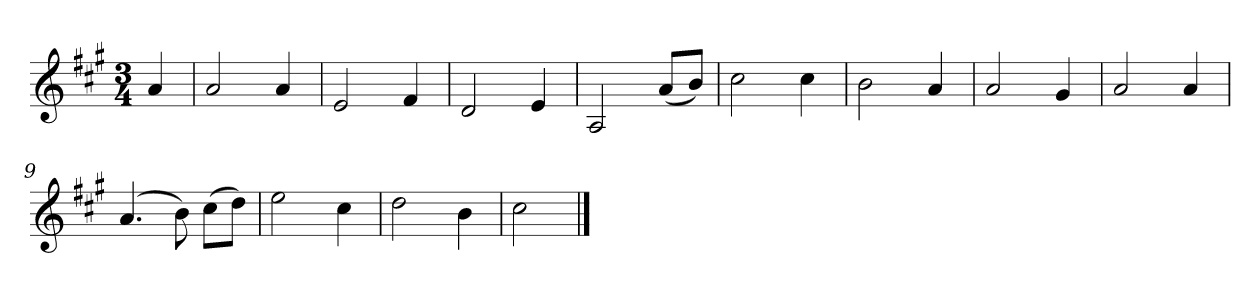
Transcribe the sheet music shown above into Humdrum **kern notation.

**kern
*part1
*staff1
*k[f#c#g#]
*M3/4
*MM120
=
4a
=1
2a
4a
=2
2e
4f#
=3
2d
4e
=4
2A
(8aL
8bJ)
=5
2cc#
4cc#
=6
2b
4a
=7
2a
4g#
=8
2a
4a
=9
(4.a
8b)
(8cc#L
8ddJ)
=10
2ee
4cc#
=11
2dd
4b
=12
2cc#
==
*-
